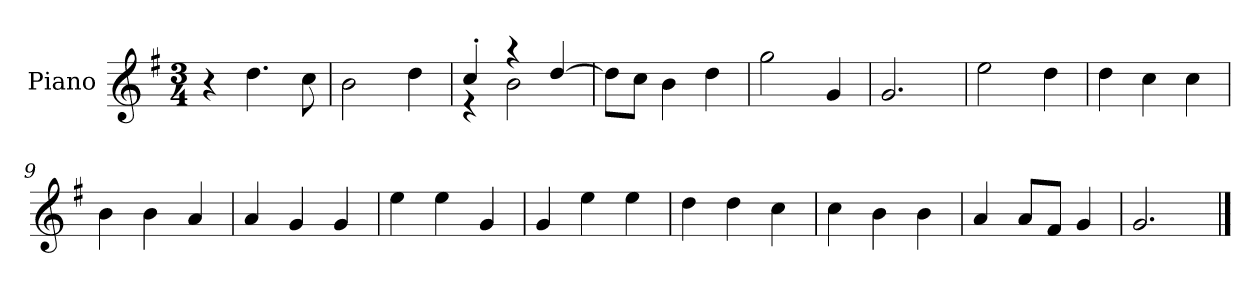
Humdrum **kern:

**kern
*part1
*staff1
*I"Piano
*I'P-no
*clefG2
*k[f#]
*M3/4
*MM178
=1
4r
4.dd\
8cc\
=2
2b\
4dd\
=3
*^
4cc'/	4r
4r	2b\
[4dd/	.
*v	*v
=4
8dd\L]
8cc\J
4b\
4dd\
=5
2gg\
4g/
=6
2.g/
=7
2ee\
4dd\
=8
4dd\
4cc\
4cc\
=9
4b\
4b\
4a/
=10
4a/
4g/
4g/
=11
4ee\
4ee\
4g/
!!LO:LB:g=z
=12
4g/
4ee\
4ee\
=13
4dd\
4dd\
4cc\
=14
4cc\
4b\
4b\
=15
4a/
8a/L
8f#/J
4g/
=16
2.g/
==
*-
